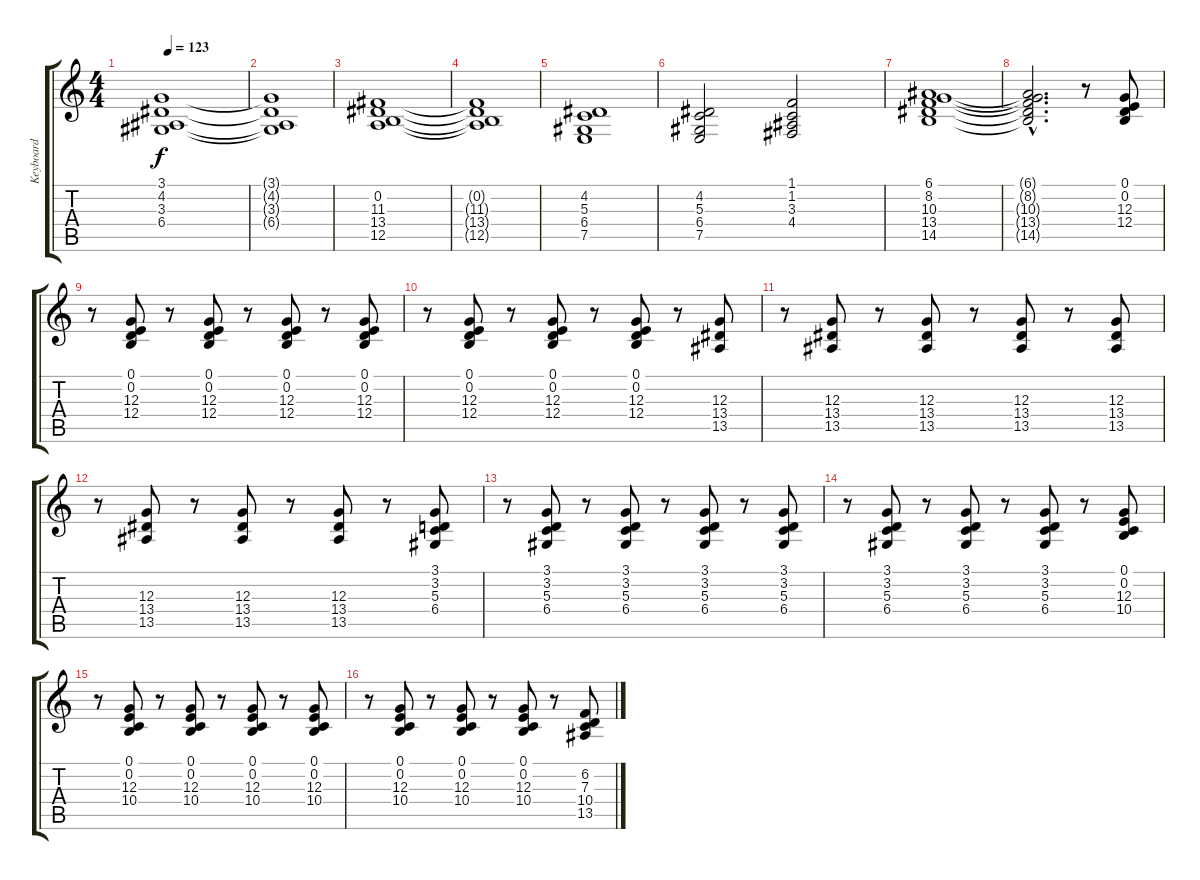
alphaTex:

\track ("Keyboard" "Keyboard") {instrument clavinet}
\staff {score tabs}
\tuning (E4 B3 G3 D3 A2 E2) {hide}
\ts (4 4)
\tempo 123
\clef g2
\ks c
(3.1 4.2 3.3 6.4).1{dy f instrument clavinet} |
(3.1{t} 4.2{t} 3.3{t} 6.4{t}).1 |
(0.2 11.3 13.4 12.5).1 |
(0.2{t} 11.3{t} 13.4{t} 12.5{t}).1 |
(4.2 5.3 6.4 7.5).1 |
(4.2 5.3 6.4 7.5).2 (1.1 1.2 3.3 4.4).2 |
(6.1 8.2 10.3 13.4 14.5).1 |
(6.1{hac t} 8.2{hac t} 10.3{hac t} 13.4{hac t} 14.5{hac t}).2{d} r.8 (0.1 0.2 12.3 12.4).8 |
r.8 (0.1 0.2 12.3 12.4).8 r.8 (0.1 0.2 12.3 12.4).8 r.8 (0.1 0.2 12.3 12.4).8 r.8 (0.1 0.2 12.3 12.4).8 |
r.8 (0.1 0.2 12.3 12.4).8 r.8 (0.1 0.2 12.3 12.4).8 r.8 (0.1 0.2 12.3 12.4).8 r.8 (12.3 13.4 13.5).8 |
r.8 (12.3 13.4 13.5).8 r.8 (12.3 13.4 13.5).8 r.8 (12.3 13.4 13.5).8 r.8 (12.3 13.4 13.5).8 |
r.8 (12.3 13.4 13.5).8 r.8 (12.3 13.4 13.5).8 r.8 (12.3 13.4 13.5).8 r.8 (3.1 3.2 5.3 6.4).8 |
r.8 (3.1 3.2 5.3 6.4).8 r.8 (3.1 3.2 5.3 6.4).8 r.8 (3.1 3.2 5.3 6.4).8 r.8 (3.1 3.2 5.3 6.4).8 |
r.8 (3.1 3.2 5.3 6.4).8 r.8 (3.1 3.2 5.3 6.4).8 r.8 (3.1 3.2 5.3 6.4).8 r.8 (0.1 0.2 12.3 10.4).8 |
r.8 (0.1 0.2 12.3 10.4).8 r.8 (0.1 0.2 12.3 10.4).8 r.8 (0.1 0.2 12.3 10.4).8 r.8 (0.1 0.2 12.3 10.4).8 |
r.8 (0.1 0.2 12.3 10.4).8 r.8 (0.1 0.2 12.3 10.4).8 r.8 (0.1 0.2 12.3 10.4).8 r.8 (6.2 7.3 10.4 13.5).8
